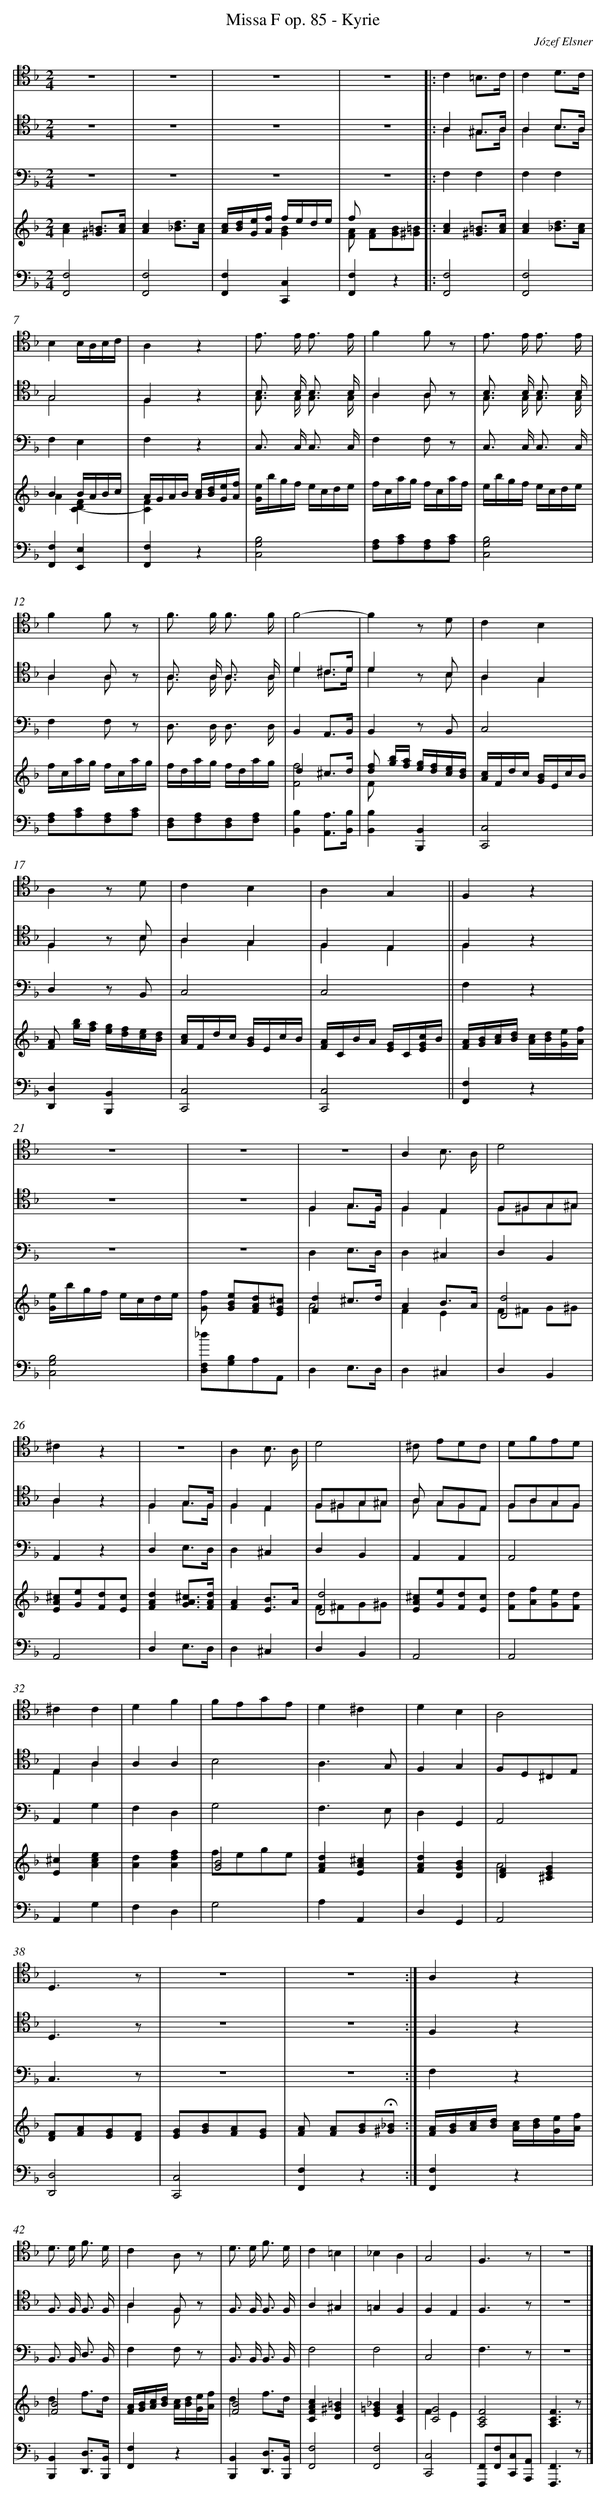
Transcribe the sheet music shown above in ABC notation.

X:1
T: Missa F op. 85 - Kyrie
C: Józef Elsner
L: 1/8
M: 2/4
V: 1 clef=tenor
V: 2 clef=tenor
V: 3 clef=bass
V: 4 clef=treble
V: 5 clef=bass
K: F
[V:1] z4 |
[V:2] z4 |
[V:3] z4 |
[V:4] [A2c2][^G3/=B3/][A/c/] |
[V:5] [F,,4F,4] |
[V:1] z4 |
[V:2] z4 |
[V:3] z4 |
[V:4] [A2c2][_B3/d3/][A/c/] |
[V:5] [F,,4F,4] |
[V:1] z4 |
[V:2] z4 |
[V:3] z4 |
[V:4] [A/c/][B/d/][G/e/][A/f/] f/e/d/e/ & x2[G2B2] |
[V:5] [F,,2F,2][C,,2C,2] |
[V:1] z4 ]|:
[V:2] z4 ]|:
[V:3] z4 ]|:
[V:4] f xx2 & [FA] [FA][GB][^G=B] ]|:
[V:5] [F,,2F,2]z2 ]|:
[V:1] C2=B,3/C/ |
[V:2] A,2^G,3/A,/ & A,2^G,3/A,/ |
[V:3] F,2F,2 |
[V:4] [A2c2][^G3/=B3/][A/c/] |
[V:5] [F,,4F,4] |
[V:1] C2D3/C/ |
[V:2] A,2B,3/A,/ & A,2B,3/A,/ |
[V:3] F,2F,2 |
[V:4] [A2c2][_B3/d3/][A/c/] |
[V:5] [F,,4F,4] |
[V:1] B,2B,/A,/B,/C/ |
[V:2] G,4 & G,4 |
[V:3] F,2E,2 |
[V:4] B2B/A/B/c/ & A2[C2-D2F2] |
[V:5] [F,,2F,2][E,,2E,2] |
[V:1] A,2z2 |
[V:2] F,2x2 & F,2z2 |
[V:3] F,2z2 |
[V:4] A/G/A/B/ [A/c/][B/d/][G/e/][A/f/] & [C2F2]x2 |
[V:5] [F,,2F,2]z2 |
[V:1] E> E E3/ E/ |
[V:2] B,> B, B,3/ B,/ & G,> G, G,3/ G,/ |
[V:3] C,> C, C,3/ C,/ |
[V:4] [G/e/]b/g/f/ e/c/d/e/ & x4 |
[V:5] [C,4G,4B,4] |
[V:1] F2F z |
[V:2] A,2A, z & A,2A, z |
[V:3] F,2F, z |
[V:4] f/c/a/g/ f/c/a/f/ |
[V:5] [F,A,][A,C][F,A,][A,C] |
[V:1] E> E E3/ E/ |
[V:2] B,> B, B,3/ B,/ & G,> G, G,3/ G,/ |
[V:3] C,> C, C,3/ C,/ |
[V:4] e/b/g/f/ e/c/d/e/ |
[V:5] [C,4G,4B,4] |
[V:1] F2F z |
[V:2] A,2A, z & A,2A, z |
[V:3] F,2F, z |
[V:4] f/c/a/g/ f/c/a/g/ |
[V:5] [F,A,][A,C][F,A,][A,C] |
[V:1] F> F F3/ F/ |
[V:2] A,> A, A,3/ A,/ & A,> A, A,3/ A,/ |
[V:3] D,> D, D,3/ D,/ |
[V:4] f/d/a/g/ f/d/a/g/ |
[V:5] [D,F,][F,A,][D,F,][F,A,] |
[V:1] F4- |
[V:2] D2^C3/D/ & D2^C3/D/ |
[V:3] B,,2A,,3/B,,/ |
[V:4] d2^c3/d/ & [F4f4] |
[V:5] [B,,2B,2][A,,3/A,3/][B,,/B,/] |
[V:1] F2z D |
[V:2] D2z B, & D2x B, |
[V:3] B,,2z B,, |
[V:4] [df] [g/b/][f/a/] [e/g/][d/f/][c/e/][B/d/] & F xx2 |
[V:5] [B,,2B,2][B,,,2B,,2] |
[V:1] C2B,2 |
[V:2] A,2G,2 & A,2G,2 |
[V:3] C,4 |
[V:4] [A/c/]F/d/c/ [G/B/]E/c/B/ |
[V:5] [C,,4C,4] |
[V:1] A,2z D |
[V:2] F,2z B, & F,2x B, |
[V:3] D,2z B,, |
[V:4] [FA] [g/b/][f/a/] [e/g/][d/f/][c/e/][B/d/] |
[V:5] [D,,2D,2][B,,,2B,,2] |
[V:1] C2B,2 |
[V:2] A,2G,2 & A,2G,2 |
[V:3] C,4 |
[V:4] [A/c/]F/d/c/ [G/B/]E/c/B/ |
[V:5] [C,,4C,4] |
[V:1] A,2G,2 ||
[V:2] F,2E,2 & F,2E,2 ||
[V:3] C,4 ||
[V:4] [F/A/]C/B/A/ [E/G/]C/[E/G/c/]B/ ||
[V:5] [C,,4C,4] ||
[V:1] F,2z2 |
[V:2] F,2z2 & F,2x2 |
[V:3] F,2z2 |
[V:4] [F/A/][G/B/][A/c/][B/d/] [A/c/][B/d/][G/e/][A/f/] |
[V:5] [F,,2F,2]z2 |
[V:1] z4 |
[V:2] z4 |
[V:3] z4 |
[V:4] [G/e/]b/g/f/ e/c/d/e/ |
[V:5] [C,4G,4B,4] |
[V:1] z4 |
[V:2] z4 |
[V:3] z4 |
[V:4] [Gf] [GBe][FAd][EG^c] |
[V:5] [D,F,_d][G,B,]A,A,, |
[V:1] z4 |
[V:2] F,2G,3/F,/ & F,2G,3/F,/ |
[V:3] D,2E,3/D,/ |
[V:4] [F2d2]^c3/d/ & A4 |
[V:5] D,2E,3/D,/ |
[V:1] A,2B,3/ A,/ |
[V:2] F,2E,2 & F,2E,2 |
[V:3] D,2^C,2 |
[V:4] A2B3/A/ & F2E2 |
[V:5] D,2^C,2 |
[V:1] D4 |
[V:2] F,^F,G,^G, & F,^F,G,^G, |
[V:3] D,2B,,2 |
[V:4] [D4d4] & F^F G^G |
[V:5] D,2B,,2 |
[V:1] ^C2z2 |
[V:2] A,2z2 & A,2x2 |
[V:3] A,,2z2 |
[V:4] [EA^c][Ge][Fd][Ec] |
[V:5] A,,4 |
[V:1] z4 |
[V:2] F,2G,3/F,/ & F,2G,3/F,/ |
[V:3] D,2E,3/D,/ |
[V:4] [F2A2d2][G3/A3/^c3/][F/A/d/] |
[V:5] D,2E,3/D,/ |
[V:1] A,2B,3/ A,/ |
[V:2] F,2E,2 & F,2E,2 |
[V:3] D,2^C,2 |
[V:4] [F2A2][E3/B3/]A/ |
[V:5] D,2^C,2 |
[V:1] D4 |
[V:2] F,^F,G,^G, & F,^F,G,^G, |
[V:3] D,2B,,2 |
[V:4] [D4d4] & F^FG^G |
[V:5] D,2B,,2 |
[V:1] ^C EDC |
[V:2] A, G,F,E, & A, G,F,E, |
[V:3] A,,2A,,2 |
[V:4] [EA^c][Ge][Fd][Ec] |
[V:5] A,,4 |
[V:1] DFED |
[V:2] F,A,G,F, & F,A,G,F, |
[V:3] A,,4 |
[V:4] [Fd][Af][Ge][Fd] |
[V:5] A,,4 |
[V:1] ^C2C2 |
[V:2] E,2A,2 & E,2A,2 |
[V:3] A,,2G,2 |
[V:4] [E2^c2][A2c2e2] |
[V:5] A,,2G,2 |
[V:1] D2F2 |
[V:2] A,2A,2 |
[V:3] F,2D,2 |
[V:4] [A2d2][A2d2f2] |
[V:5] F,2D,2 |
[V:1] FEGE |
[V:2] B,4 |
[V:3] G,4 |
[V:4] [G4B4] & fege |
[V:5] G,4 |
[V:1] D2^C2 |
[V:2] A,3G, |
[V:3] F,3E, |
[V:4] [F2A2d2][E2A2^c2] |
[V:5] A,2A,,2 |
[V:1] D2B,2 |
[V:2] F,2G,2 |
[V:3] D,2G,,2 |
[V:4] [F2A2d2][D2G2B2] |
[V:5] D,2G,,2 |
[V:1] A,4 |
[V:2] F,D,^C,E, |
[V:3] A,,4 |
[V:4] [D2F2][^C2E2G2] & A4 |
[V:5] A,,4 |
[V:1] D,3z |
[V:2] D,3z |
[V:3] C,3z |
[V:4] [DF][FA][EG][DF] |
[V:5] [D,,4D,4] |
[V:1] z4 |
[V:2] z4 |
[V:3] z4 |
[V:4] [EG][GB][FA][EG] |
[V:5] [C,,4C,4] |
[V:1] z4 :|]
[V:2] z4 :|]
[V:3] z4 :|]
[V:4] [FA] [FA][GB]!fermata![^G_B] :|]
[V:5] [F,,2F,2]z2 :|]
[V:1] A,2z2 |
[V:2] F,2z2 |
[V:3] F,2z2 |
[V:4] [F/A/][G/B/][A/c/][B/d/] [A/c/][B/d/][G/e/][A/f/] |
[V:5] [F,,2F,2]z2 |
[V:1] D> D F3/ D/ |
[V:2] F,> F, F,3/ F,/ |
[V:3] B,,> B,, D,3/ B,,/ |
[V:4] [F4B4] & d2f3/d/ |
[V:5] [B,,,2B,,2][D,,3/D,3/][B,,,/B,,/] |
[V:1] C2A, z |
[V:2] A,2F, z & A,2F, x |
[V:3] F,2F, z |
[V:4] [F/A/][G/B/][A/c/][B/d/] [A/c/][B/d/][G/e/][A/f/] |
[V:5] [F,,2F,2]z2 |
[V:1] D> D F3/ D/ |
[V:2] F,> F, F,3/ F,/ |
[V:3] B,,> B,, B,,3/ B,,/ |
[V:4] [F4B4] & d2f3/d/ |
[V:5] [B,,,2B,,2][D,,3/D,3/][B,,,/B,,/] |
[V:1] C2=B,2 |
[V:2] A,2^G,2 |
[V:3] F,4 |
[V:4] [C2F2A2c2][D2^G2=B2] |
[V:5] [F,,4F,4] |
[V:1] _B,2A,2 |
[V:2] =G,2F,2 |
[V:3] F,4 |
[V:4] [E2=G2_B2][C2F2A2] |
[V:5] [F,,4F,4] |
[V:1] G,4 |
[V:2] F,2E,2 |
[V:3] C,4 |
[V:4] [C4G4] & F2E2 |
[V:5] [C,,4C,4] |
[V:1] F,3z |
[V:2] F,3z |
[V:3] F,3z |
[V:4] [A,4C4F4] |
[V:5] [F,,,F,,][F,,F,][C,,C,][A,,,A,,] |
[V:1] z4 |]
[V:2] z4 |]
[V:3] z4 |]
[V:4] [A,3C3F3]z |]
[V:5] [F,,,3F,,3]z |]
